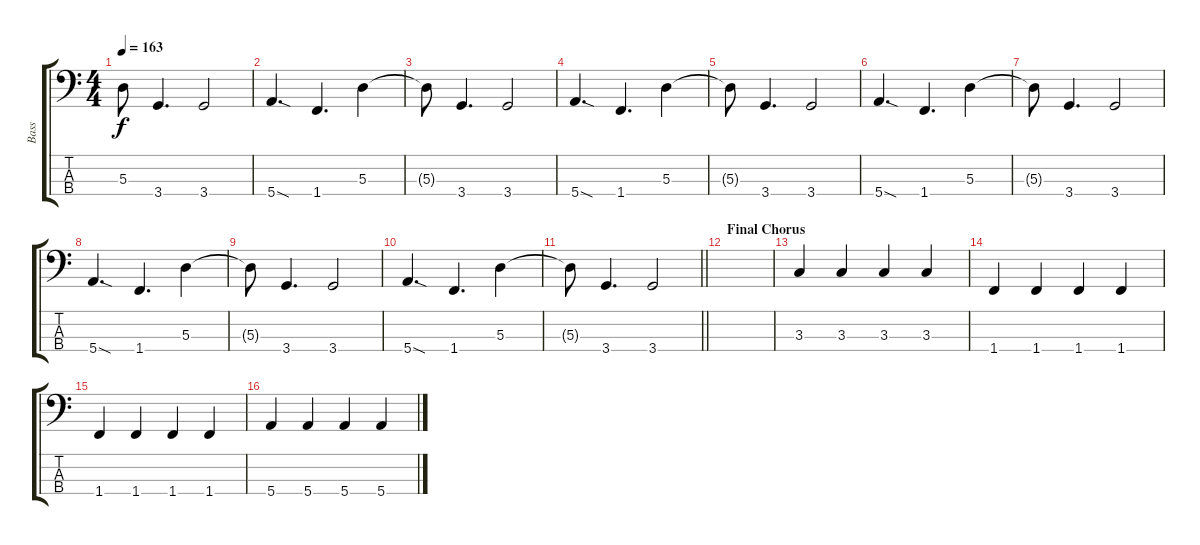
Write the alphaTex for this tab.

\track ("Bass" "Bass") {instrument electricbassfinger}
\staff {score tabs}
\tuning (G2 D2 A1 E1) {hide}
\ts (4 4)
\tempo 163
\clef f4
\ks c
5.3{t}.8{dy f} 3.4.4{d} 3.4.2 |
5.4{sod}.4{d} 1.4.4{d} 5.3.4 |
5.3{t}.8 3.4.4{d} 3.4.2 |
5.4{sod}.4{d} 1.4.4{d} 5.3.4 |
5.3{t}.8 3.4.4{d} 3.4.2 |
5.4{sod}.4{d} 1.4.4{d} 5.3.4 |
5.3{t}.8 3.4.4{d} 3.4.2 |
5.4{sod}.4{d} 1.4.4{d} 5.3.4 |
5.3{t}.8 3.4.4{d} 3.4.2 |
5.4{sod}.4{d} 1.4.4{d} 5.3.4 |
\barLineRight lightlight
5.3{t}.8 3.4.4{d} 3.4.2 |
\section ("" "Final Chorus")
|
3.3.4 3.3.4 3.3.4 3.3.4 |
1.4.4 1.4.4 1.4.4 1.4.4 |
1.4.4 1.4.4 1.4.4 1.4.4 |
5.4.4 5.4.4 5.4.4 5.4.4
